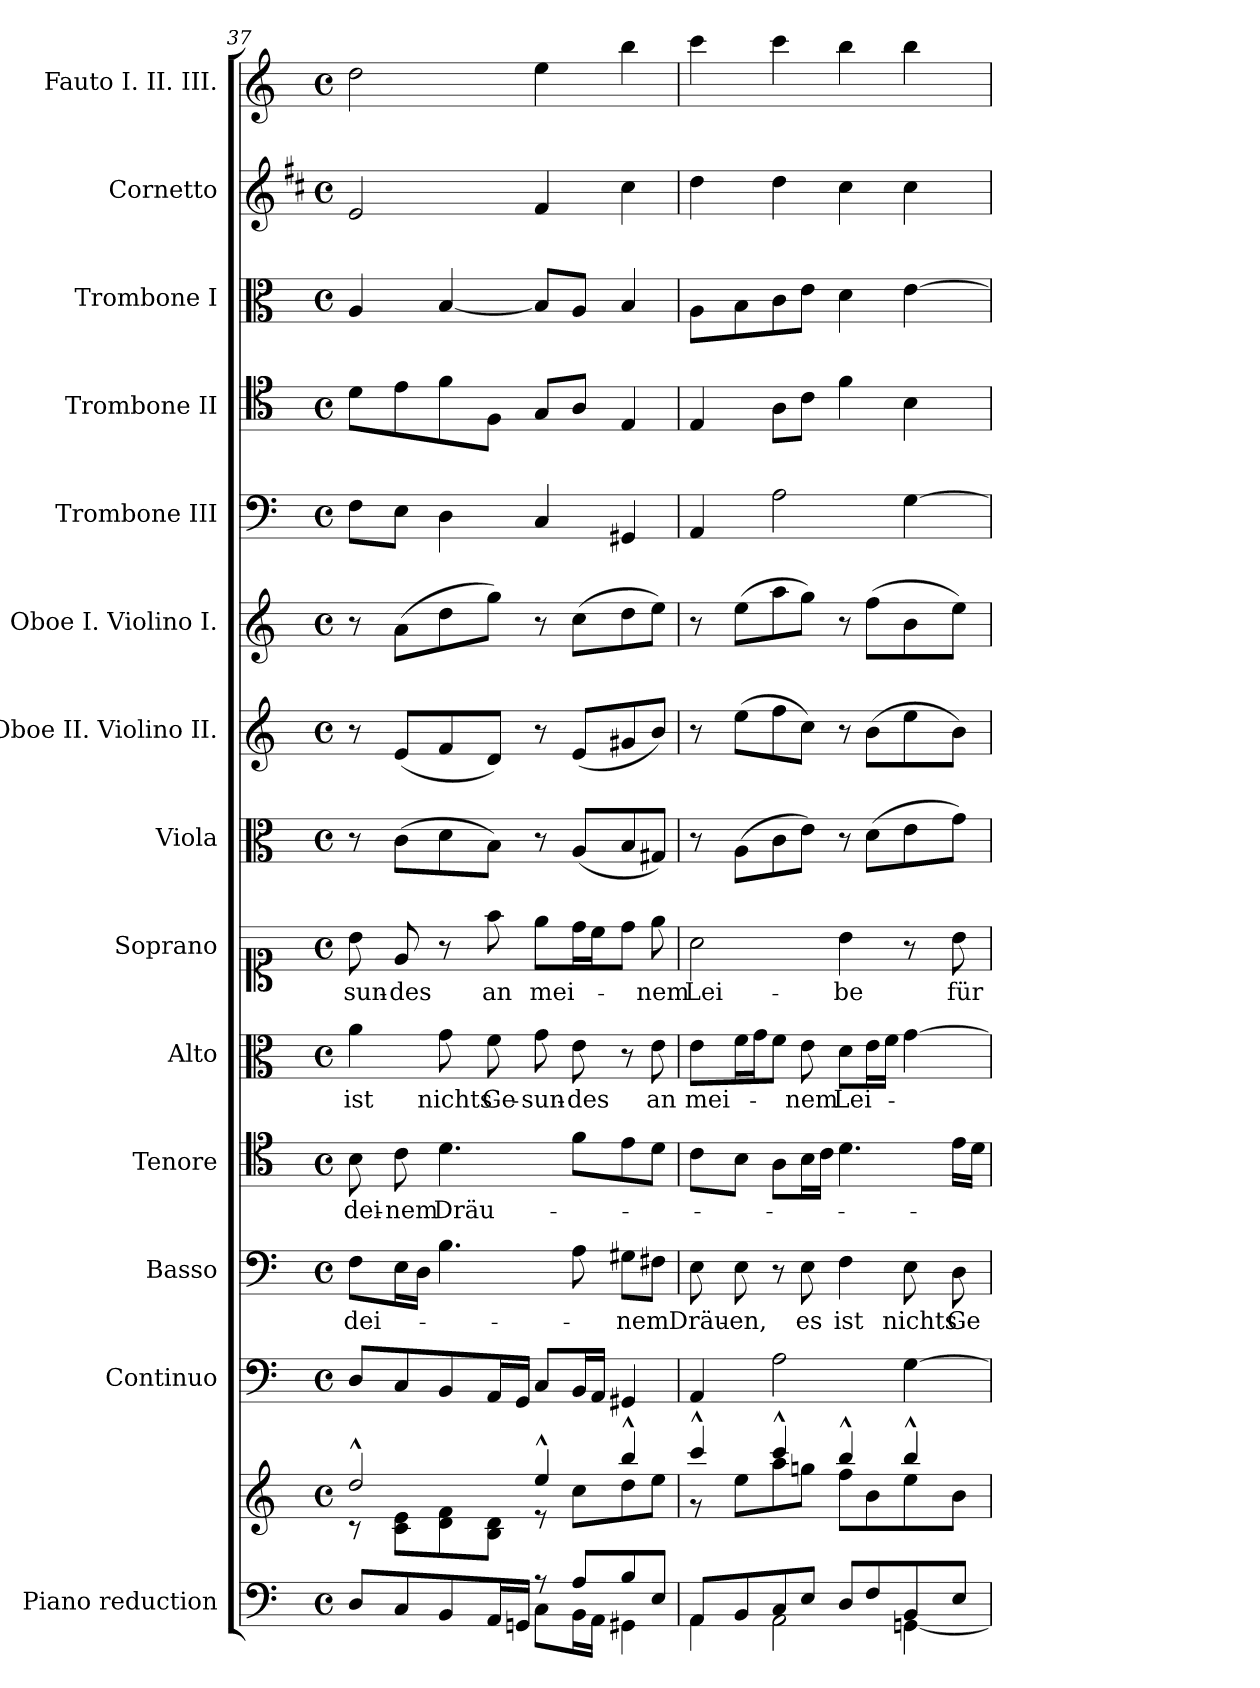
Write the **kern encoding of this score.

**kern	**kern	**kern	**kern	**text	**kern	**text	**kern	**text	**kern	**text	**kern	**kern	**kern	**kern	**kern	**kern	**kern	**kern
*part14	*part14	*part13	*part12	*part12	*part11	*part11	*part10	*part10	*part9	*part9	*part8	*part7	*part6	*part5	*part4	*part3	*part2	*part1
*staff15	*staff14	*staff13	*staff12	*staff12	*staff11	*staff11	*staff10	*staff10	*staff9	*staff9	*staff8	*staff7	*staff6	*staff5	*staff4	*staff3	*staff2	*staff1
*I"Piano reduction	*	*I"Continuo	*I"Basso	*	*I"Tenore	*	*I"Alto	*	*I"Soprano	*	*I"Viola	*I"Oboe II. Violino II.	*I"Oboe I. Violino I.	*I"Trombone III	*I"Trombone II	*I"Trombone I	*I"Cornetto	*I"Fauto I. II. III.
*I'Pno	*	*	*	*	*	*	*	*	*	*	*	*	*I'Ob	*I'Trb	*I'Trb	*I'Trb	*	*
!!LO:PB:g=z
*clefF4	*clefG2	*clefF4	*clefF4	*	*clefC4	*	*clefC3	*	*clefC1	*	*clefC3	*clefG2	*clefG2	*clefF4	*clefC4	*clefC3	*clefG2	*clefG2
*	*	*	*	*	*	*	*	*	*	*	*	*	*	*	*ITrd7c12	*ITrd7c12	*ITrd1c2	*
*k[]	*k[]	*k[]	*k[]	*	*k[]	*	*k[]	*	*k[]	*	*k[]	*k[]	*k[]	*k[]	*k[]	*k[]	*k[]	*k[]
*M4/4	*M4/4	*M4/4	*M4/4	*	*M4/4	*	*M4/4	*	*M4/4	*	*M4/4	*M4/4	*M4/4	*M4/4	*M4/4	*M4/4	*M4/4	*M4/4
*met(c)	*met(c)	*met(c)	*met(c)	*	*met(c)	*	*met(c)	*	*met(c)	*	*met(c)	*met(c)	*met(c)	*met(c)	*met(c)	*met(c)	*met(c)	*met(c)
=37	=37	=37	=37	=37	=37	=37	=37	=37	=37	=37	=37	=37	=37	=37	=37	=37	=37	=37
*^	*^	*	*	*	*	*	*	*	*	*	*	*	*	*	*	*	*	*
!	!	!	!	!	!	!LO:LY:b	!	!LO:LY:b	!	!LO:LY:b	!	!LO:LY:b	!	!	!	!	!	!	!	!
8D/L	2ryy	2dd^^/	8r	8D/L	8F\L	dei-	8B\	dei-	4a\	ist	8b\	sun-	8r	8r	8r	8F\L	8D\L	4AA/	2d/	2dd\
!	!	!	!	!	!	!	!	!LO:LY:b	!	!	!	!LO:LY:b	!	!	!	!	!	!	!	!
8C/	.	.	8c\ 8e\L	8C/	16E\L	.	8c\	nem	.	.	8e/	-des	(>8c\L	(<8e/L	(>8a\L	8E\J	8E\	.	.	.
.	.	.	.	.	16D\JJ	.	.	.	.	.	.	.	.	.	.	.	.	.	.	.
!	!	!	!	!	!	!	!	!LO:LY:b	!	!LO:LY:b	!	!	!	!	!	!	!	!	!	!
8BB/	.	.	8d\ 8f\	8BB/	4.B\	.	4.d\	Dräu-	8g\	nichts	8r	.	8d\	8f/	8dd\	4D\	8F\	[4BB/	.	.
!	!	!	!	!	!	!	!	!	!	!LO:LY:b	!	!LO:LY:b	!	!	!	!	!	!	!	!
16AA/L	.	.	8B\ 8d\J	16AA/L	.	.	.	.	8f\	Ge-	8ff\	an	8B\J)	8d/J)	8gg\J)	.	8FF\J	.	.	.
16GGn/JJ	.	.	.	16GG/JJ	.	.	.	.	.	.	.	.	.	.	.	.	.	.	.	.
!	!	!	!	!	!	!	!	!	!	!LO:LY:b	!	!LO:LY:b	!	!	!	!	!	!	!	!
8rA	8C\L	4ee^^/	8r	8C/L	.	.	.	.	8g\	sun-	8ee\L	mei-	8r	8r	8r	4C/	8GG/L	8BB/L]	4e/	4ee\
!	!	!	!	!	!	!	!	!	!	!LO:LY:b	!	!	!	!	!	!	!	!	!	!
8A/L	16BB\L	.	8cc\L	16BB/L	8A\	.	8f\L	.	8e\	-des	16dd\L	.	(<8A/L	(<8e/L	(>8cc\L	.	8AA/J	8AA/J	.	.
.	16AA\JJ	.	.	16AA/JJ	.	.	.	.	.	.	16cc\J	.	.	.	.	.	.	.	.	.
!	!	!	!	!	!	!LO:LY:b	!	!	!	!	!	!	!	!	!	!	!	!	!	!
8B/	4GG#X\	4bb^^/	8dd\	4GG#X/	8G#X\L	-nem	8e\	.	8r	.	8dd\J	.	8B/	8g#X/	8dd\	4GG#X/	4EE/	4BB/	4b\	4bb\
!	!	!	!	!	!	!	!	!	!	!LO:LY:b	!	!LO:LY:b	!	!	!	!	!	!	!	!
8E/J	.	.	8ee\J	.	8F#X\J	.	8d\J	.	8e\	an	8ee\	-nem	8G#X/J)	8b/J)	8ee\J)	.	.	.	.	.
=38	=38	=38	=38	=38	=38	=38	=38	=38	=38	=38	=38	=38	=38	=38	=38	=38	=38	=38	=38	=38
!	!	!	!	!	!	!LO:LY:b	!	!	!	!LO:LY:b	!	!LO:LY:b	!	!	!	!	!	!	!	!
8AA/L	4AA\	4ccc^^/	8r	4AA/	8E\	Dräu-	8c\L	.	8e\L	mei-	2a\	Lei-	8r	8r	8r	4AA/	4EE/	8AA\L	4cc\	4ccc\
!	!	!	!	!	!	!LO:LY:b	!	!	!	!	!	!	!	!	!	!	!	!	!	!
8BB/	.	.	8ee\L	.	8E\	-en,	8B\J	.	16f\L	.	.	.	(>8A\L	(>8ee\L	(>8ee\L	.	.	8BB\	.	.
.	.	.	.	.	.	.	.	.	16g\J	.	.	.	.	.	.	.	.	.	.	.
8C/	2AA\	4ccc^^/	8aa\	2A\	8r	.	8A\L	.	8f\J	.	.	.	8c\	8ff\	8aa\	2A\	8AA\L	8C\	4cc\	4ccc\
!	!	!	!	!	!	!LO:LY:b	!	!	!	!LO:LY:b	!	!	!	!	!	!	!	!	!	!
8E/J	.	.	8ggn\J	.	8E\	es	16B\L	.	8e\	-nem	.	.	8e\J)	8cc\J)	8gg\J)	.	8C\J	8E\J	.	.
.	.	.	.	.	.	.	16c\JJ	.	.	.	.	.	.	.	.	.	.	.	.	.
!	!	!	!	!	!	!LO:LY:b	!	!	!	!LO:LY:b	!	!LO:LY:b	!	!	!	!	!	!	!	!
8D/L	.	4bb^^/	8ff\L	.	4F\	ist	4.d\	.	8d\L	Lei-	4b\	be	8r	8r	8r	.	4F\	4D\	4b\	4bb\
8F/	.	.	8b\	.	.	.	.	.	16e\L	.	.	.	(>8d\L	(>8b\L	(>8ff\L	.	.	.	.	.
.	.	.	.	.	.	.	.	.	16f\JJ	.	.	.	.	.	.	.	.	.	.	.
!	!	!	!	!	!	!LO:LY:b	!	!	!	!	!	!	!	!	!	!	!	!	!	!
8BB/	[4GGn\	4bb^^/	8ee\	[4G\	8E\	nichts	.	.	[4g\	.	8r	.	8e\	8ee\	8b\	[4G\	4BB\	[4E\	4b\	4bb\
!	!	!	!	!	!	!LO:LY:b	!	!	!	!	!	!LO:LY:b	!	!	!	!	!	!	!	!
8E/J	.	.	8b\J	.	8D\	Ge-	16e\LL	.	.	.	8b\	für	8g\J)	8b\J)	8ee\J)	.	.	.	.	.
.	.	.	.	.	.	.	16d\JJ	.	.	.	.	.	.	.	.	.	.	.	.	.
*v	*v	*	*	*	*	*	*	*	*	*	*	*	*	*	*	*	*	*	*	*
*	*v	*v	*	*	*	*	*	*	*	*	*	*	*	*	*	*	*	*	*
=	=	=	=	=	=	=	=	=	=	=	=	=	=	=	=	=	=	=
*-	*-	*-	*-	*-	*-	*-	*-	*-	*-	*-	*-	*-	*-	*-	*-	*-	*-	*-
